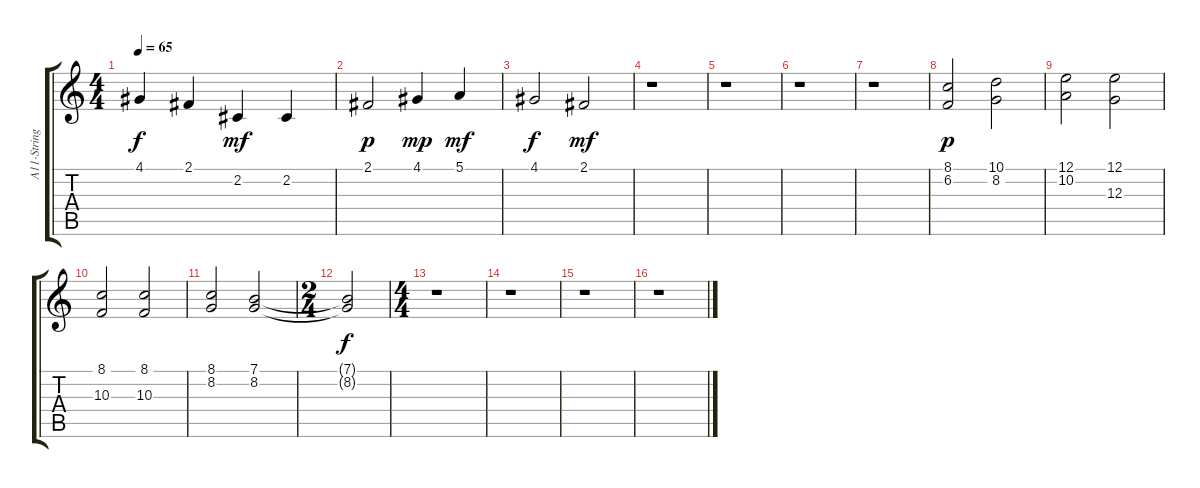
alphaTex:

\track ("A11-Strings   : " "A11-String") {instrument stringensemble1}
\staff {score tabs}
\tuning (E4 B3 G3 D3 A2 E2) {hide}
\ts (4 4)
\tempo 65
\clef g2
\ks c
4.1.4{dy f} 2.1.4 2.2.4{dy mf} 2.2.4 |
2.1.2{dy p} 4.1.4{dy mp} 5.1.4{dy mf} |
4.1.2{dy f} 2.1.2{dy mf} |
r.1 |
r.1 |
r.1 |
r.1 |
(8.1 6.2).2{dy p} (10.1 8.2).2 |
(12.1 10.2).2 (12.1 12.3).2 |
(8.1 10.3).2 (8.1 10.3).2 |
(8.1 8.2).2 (7.1 8.2).2 |
\ts (2 4)
(7.1{t} 8.2{t}).2{dy f} |
\ts (4 4)
r.1 |
r.1 |
r.1 |
r.1
